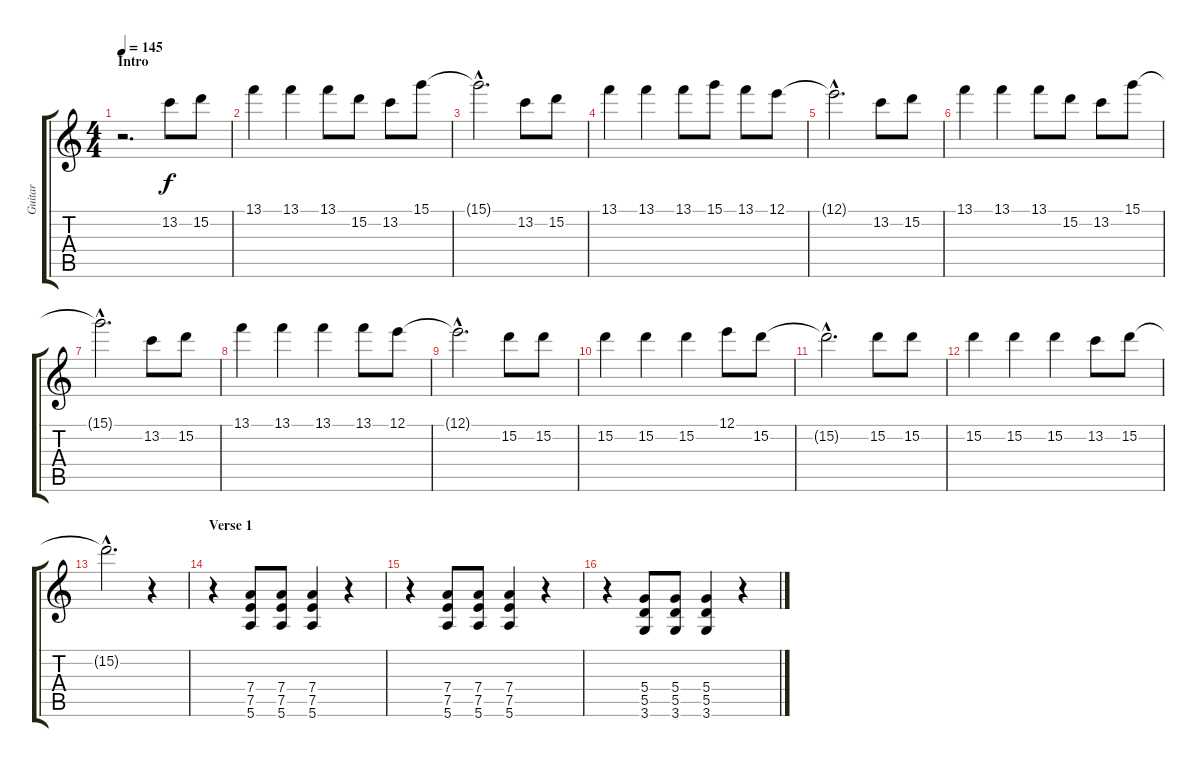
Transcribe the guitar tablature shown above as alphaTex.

\track ("Guitar" "Guitar") {instrument overdrivenguitar}
\staff {score tabs}
\tuning (E4 B3 G3 D3 A2 E2) {hide}
\ts (4 4)
\section ("" "Intro")
\tempo 145
\clef g2
\ks c
r.2{d dy f instrument overdrivenguitar} 13.2.8 15.2.8 |
13.1.4 13.1.4 13.1.8 15.2.8 13.2.8 15.1.8 |
15.1{hac t}.2{d} 13.2.8 15.2.8 |
13.1.4 13.1.4 13.1.8 15.1.8 13.1.8 12.1.8 |
12.1{hac t}.2{d} 13.2.8 15.2.8 |
13.1.4 13.1.4 13.1.8 15.2.8 13.2.8 15.1.8 |
15.1{hac t}.2{d} 13.2.8 15.2.8 |
13.1.4 13.1.4 13.1.4 13.1.8 12.1.8 |
12.1{hac t}.2{d} 15.2.8 15.2.8 |
15.2.4 15.2.4 15.2.4 12.1.8 15.2.8 |
15.2{hac t}.2{d} 15.2.8 15.2.8 |
15.2.4 15.2.4 15.2.4 13.2.8 15.2.8 |
15.2{hac t}.2{d} r.4 |
\section ("" "Verse 1")
r.4{volume 8} (7.4 7.5 5.6).8 (7.4 7.5 5.6).8 (7.4 7.5 5.6).4 r.4 |
r.4 (7.4 7.5 5.6).8 (7.4 7.5 5.6).8 (7.4 7.5 5.6).4 r.4 |
r.4 (5.4 5.5 3.6).8 (5.4 5.5 3.6).8 (5.4 5.5 3.6).4 r.4
